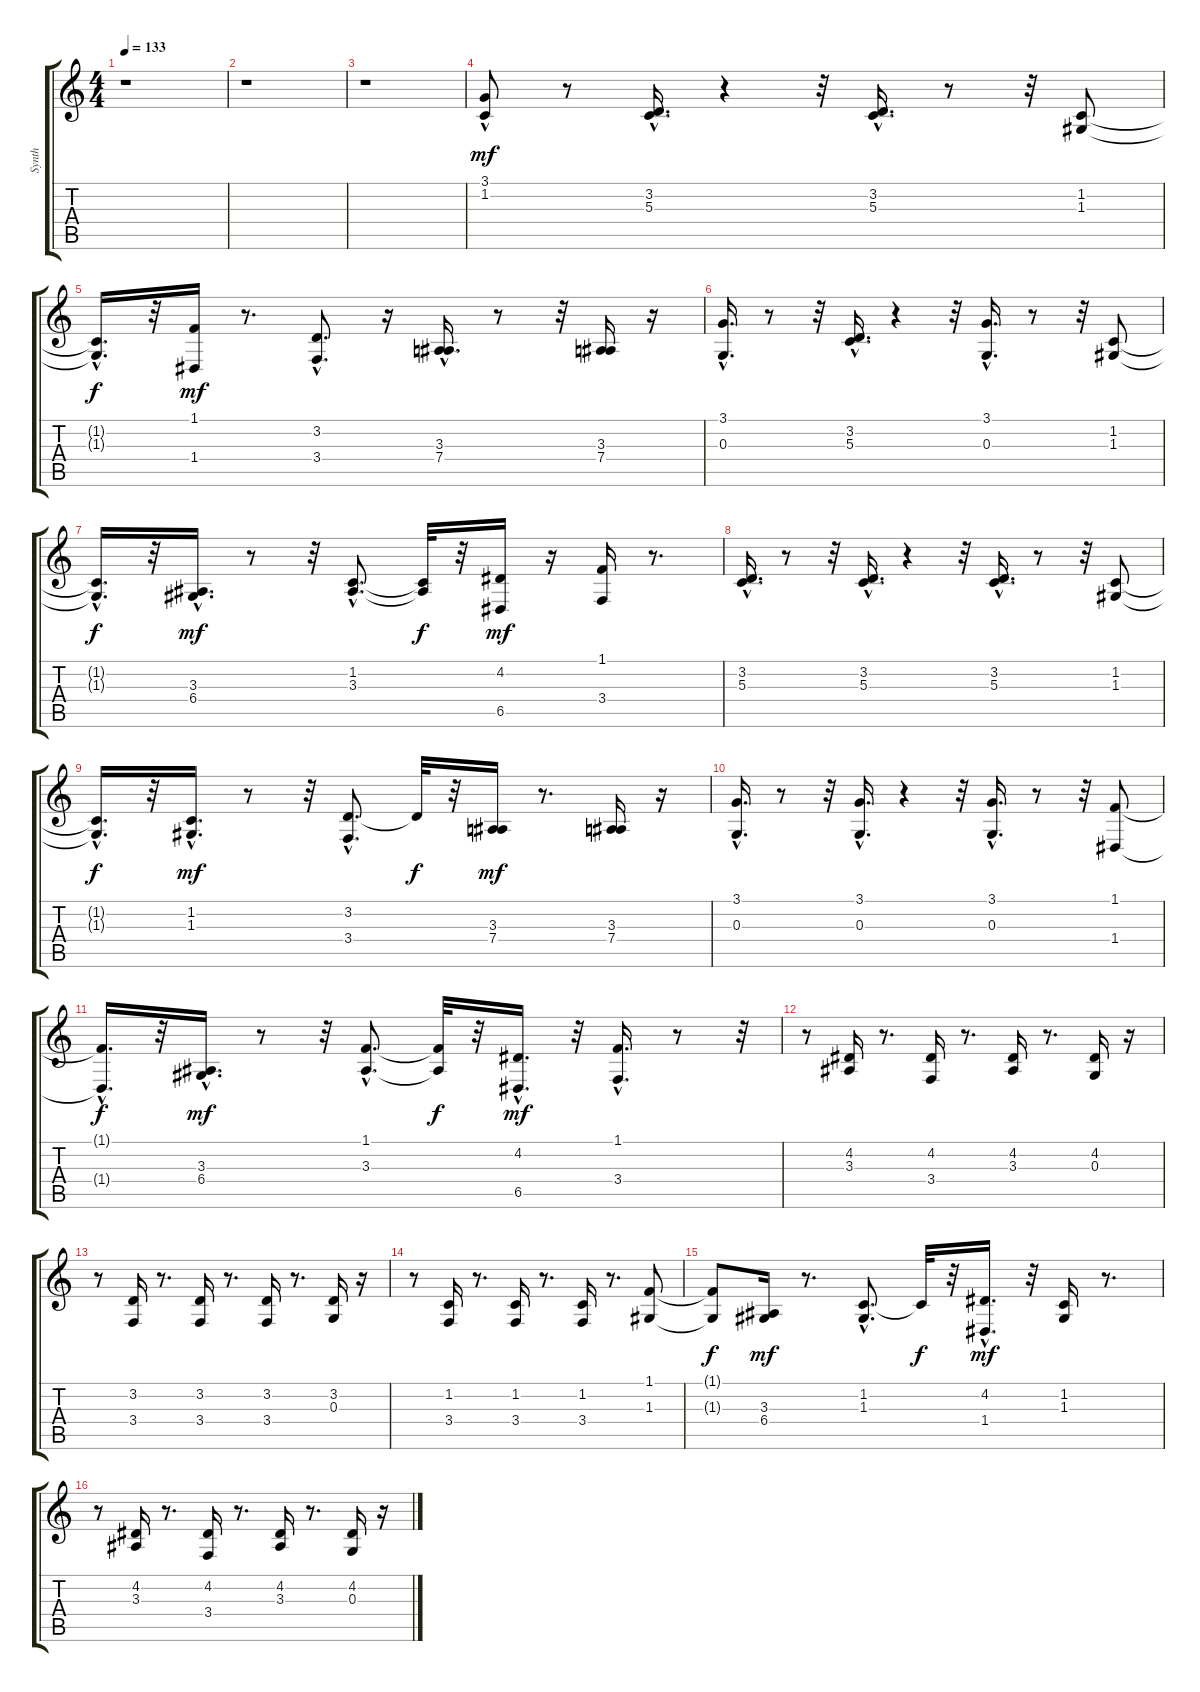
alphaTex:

\track ("Synth" "Synth") {instrument lead2sawtooth}
\staff {score tabs}
\tuning (E4 B3 G3 D3 A2 E2) {hide}
\ts (4 4)
\tempo 133
\clef g2
\ks c
r.1{dy mp} |
r.1 |
r.1 |
(3.1{hac} 1.2).8{dy mf} r.8 (3.2{hac} 5.3{hac}).16{d} r.4 r.32 (3.2 5.3{hac}).16{d} r.8 r.32 (1.2 1.3).8 |
(1.2{hac t} 1.3{t}).16{d dy f} r.32 (1.1 1.4).16{dy mf} r.8{d} (3.2{hac} 3.4{hac}).8{d} r.16 (3.3{hac} 7.4).16{d} r.8 r.32 (3.3 7.4).16 r.16 |
(3.1{hac} 0.3{hac}).16{d} r.8 r.32 (3.2{hac} 5.3{hac}).16{d} r.4 r.32 (3.1 0.3{hac}).16{d} r.8 r.32 (1.2 1.3).8 |
(1.2{hac t} 1.3{t}).16{d dy f} r.32 (3.3 6.4{hac}).16{d dy mf} r.8 r.32 (1.2{hac} 3.3{hac}).8{d} (1.2{t} 3.3{t}).32{dy f} r.32 (4.2 6.5).16{dy mf} r.16 (1.1 3.4).16 r.8{d} |
(3.2{hac} 5.3{hac}).16{d} r.8 r.32 (3.2{hac} 5.3{hac}).16{d} r.4 r.32 (3.2{hac} 5.3{hac}).16{d} r.8 r.32 (1.2 1.3).8 |
(1.2{hac t} 1.3{t}).16{d dy f} r.32 (1.2 1.3{hac}).16{d dy mf} r.8 r.32 (3.2{hac} 3.4{hac}).8{d} 3.2{t}.32{dy f} r.32 (3.3 7.4).16{dy mf} r.8{d} (3.3 7.4).16 r.16 |
(3.1{hac} 0.3).16{d} r.8 r.32 (3.1{hac} 0.3{hac}).16{d} r.4 r.32 (3.1{hac} 0.3{hac}).16{d} r.8 r.32 (1.1 1.4).8 |
(1.1{hac t} 1.4{t}).16{d dy f} r.32 (3.3 6.4{hac}).16{d dy mf} r.8 r.32 (1.1{hac} 3.3{hac}).8{d} (1.1{t} 3.3{t}).32{dy f} r.32 (4.2 6.5{hac}).16{d dy mf} r.32 (1.1 3.4{hac}).16{d} r.8 r.32 |
r.8 (4.2 3.3).16 r.8{d} (4.2 3.4).16 r.8{d} (4.2 3.3).16 r.8{d} (4.2 0.3).16 r.16 |
r.8 (3.2 3.4).16 r.8{d} (3.2 3.4).16 r.8{d} (3.2 3.4).16 r.8{d} (3.2 0.3).16 r.16 |
r.8 (1.2 3.4).16 r.8{d} (1.2 3.4).16 r.8{d} (1.2 3.4).16 r.8{d} (1.1 1.3).8 |
(1.1{t} 1.3{t}).8{dy f} (3.3 6.4).16{dy mf} r.8{d} (1.2{hac} 1.3{hac}).8{d} 1.2{t}.32{dy f} r.32 (4.2{hac} 1.4).16{d dy mf} r.32 (1.2 1.3).16 r.8{d} |
r.8 (4.2 3.3).16 r.8{d} (4.2 3.4).16 r.8{d} (4.2 3.3).16 r.8{d} (4.2 0.3).16 r.16
